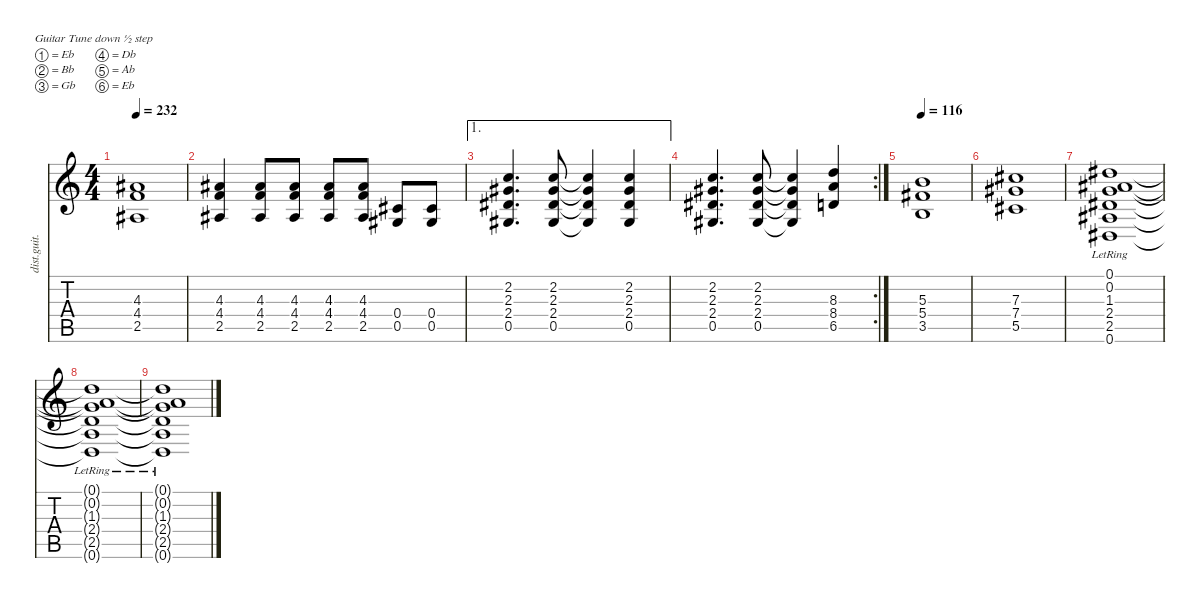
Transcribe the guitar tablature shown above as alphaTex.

\defaultSystemsLayout 4
\hideDynamics
\bracketExtendMode nobrackets
\otherSystemsTrackNameOrientation horizontal
\track ("Gtr. 2" "dist.guit.") {instrument distortionguitar}
\staff {score tabs}
\tuning (Eb4 Bb3 Gb3 Db3 Ab2 Eb2)
\ts (4 4)
\tempo 232
\clef g2
\ks c
(4.3{acc #} 4.4 2.5{acc #}).1{dy f beam Up} |
(4.3{acc #} 4.4 2.5{acc #}).4{beam Up} (4.3{acc #} 4.4 2.5{acc #}).8{beam Up} (4.3{acc #} 4.4 2.5{acc #}).8{beam Up} (4.3{acc #} 4.4 2.5{acc #}).8{beam Up} (4.3{acc #} 4.4 2.5{acc #}).8{beam Up} (0.4{acc #} 0.5{acc #}).8{beam Up} (0.4{acc #} 0.5{acc #}).8{beam Up} |
\ae 1
(2.2 2.3{acc #} 2.4{acc #} 0.5{acc #}).4{d beam Up} (2.2 2.3{acc #} 2.4{acc #} 0.5{acc #}).8{beam Up} (2.2{t} 2.3{t acc #} 2.4{t acc #} 0.5{t acc #}).4{beam Up} (2.2 2.3{acc #} 2.4{acc #} 0.5{acc #}).4{beam Up} |
\rc 2
(2.2 2.3{acc #} 2.4{acc #} 0.5{acc #}).4{d beam Up} (2.2 2.3{acc #} 2.4{acc #} 0.5{acc #}).8{beam Up} (2.2{t} 2.3{t acc #} 2.4{t acc #} 0.5{t acc #}).4{beam Up} (8.3 8.4 6.5).4{beam Up} |
\tempo 116
(5.3 5.4{acc #} 3.5).1{beam Up} |
(7.3{acc #} 7.4{acc #} 5.5{acc #}).1{beam Up} |
(0.1{lr acc #} 0.2{lr acc #} 1.3{lr} 2.4{lr acc #} 2.5{lr acc #} 0.6{lr acc #}).1{beam Up} |
(0.1{lr t acc #} 0.2{lr t acc #} 1.3{lr t} 2.4{lr t acc #} 2.5{lr t acc #} 0.6{lr t acc #}).1{beam Up} |
(0.1{lr t acc #} 0.2{lr t acc #} 1.3{lr t} 2.4{lr t acc #} 2.5{lr t acc #} 0.6{lr t acc #}).1{beam Up}
